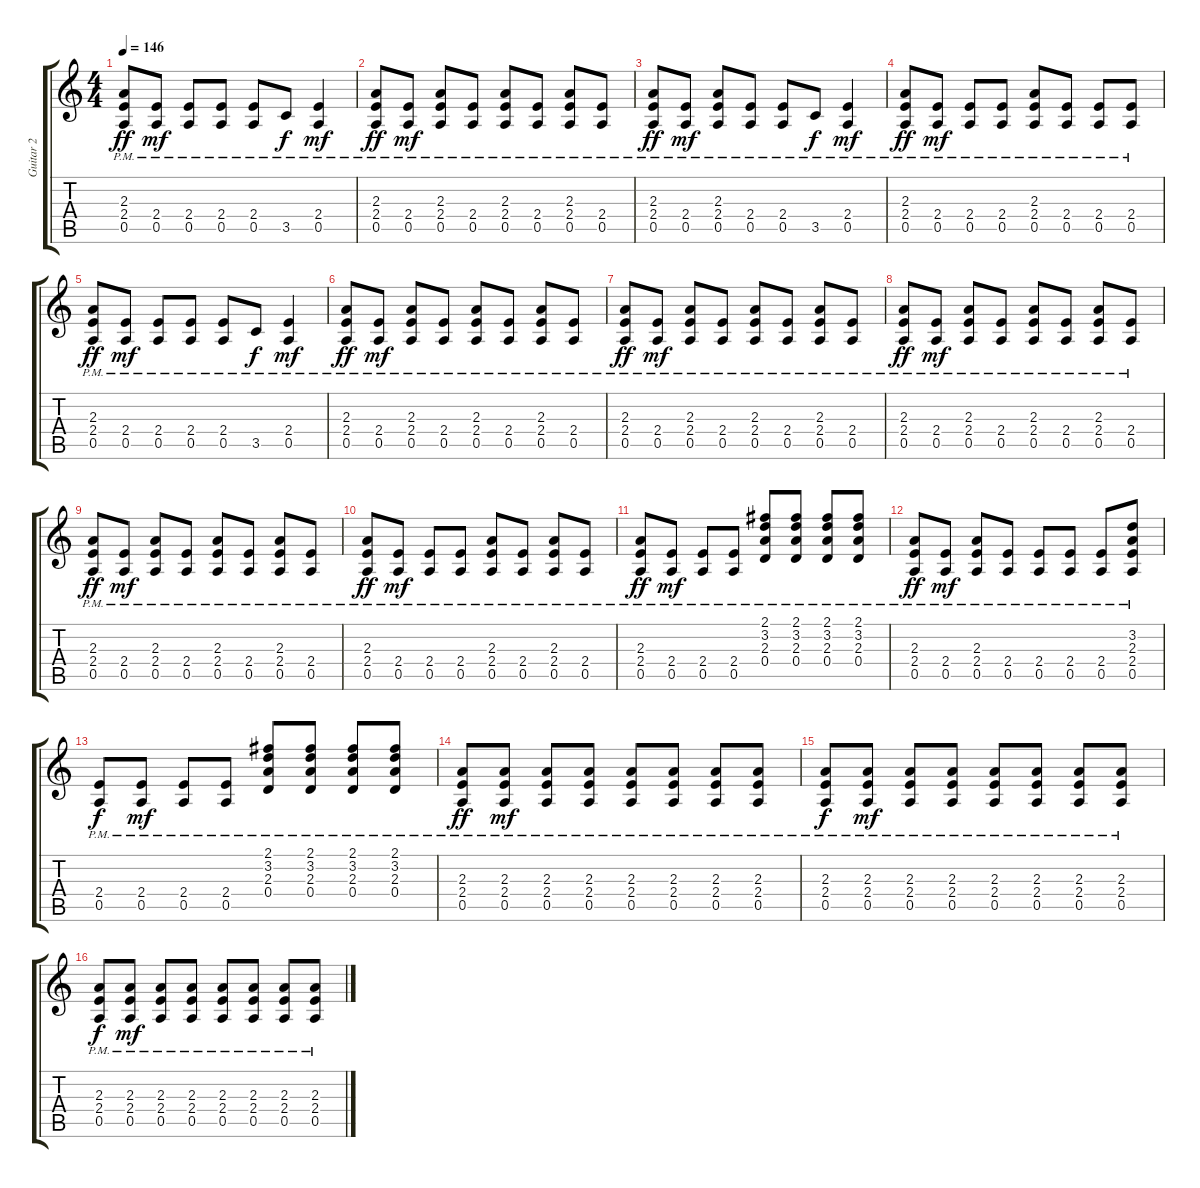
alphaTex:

\track ("Guitar 2" "Guitar 2") {instrument electricguitarjazz}
\staff {score tabs}
\tuning (E4 B3 G3 D3 A2 E2) {hide}
\ts (4 4)
\tempo 146
\clef g2
\ks c
(2.3{pm} 2.4{pm} 0.5{pm}).8{dy ff} (2.4{pm} 0.5{pm}).8{dy mf} (2.4{pm} 0.5{pm}).8 (2.4{pm} 0.5{pm}).8 (2.4{pm} 0.5{pm}).8 3.5{pm}.8{dy f} (2.4{pm} 0.5{pm}).4{dy mf} |
(2.3{pm} 2.4{pm} 0.5{pm}).8{dy ff} (2.4{pm} 0.5{pm}).8{dy mf} (2.3{pm} 2.4{pm} 0.5{pm}).8 (2.4{pm} 0.5{pm}).8 (2.3{pm} 2.4{pm} 0.5{pm}).8 (2.4{pm} 0.5{pm}).8 (2.3{pm} 2.4{pm} 0.5{pm}).8 (2.4{pm} 0.5{pm}).8 |
(2.3{pm} 2.4{pm} 0.5{pm}).8{dy ff} (2.4{pm} 0.5{pm}).8{dy mf} (2.3{pm} 2.4{pm} 0.5{pm}).8 (2.4{pm} 0.5{pm}).8 (2.4{pm} 0.5{pm}).8 3.5{pm}.8{dy f} (2.4{pm} 0.5{pm}).4{dy mf} |
(2.3{pm} 2.4{pm} 0.5{pm}).8{dy ff} (2.4{pm} 0.5{pm}).8{dy mf} (2.4{pm} 0.5{pm}).8 (2.4{pm} 0.5{pm}).8 (2.3{pm} 2.4{pm} 0.5{pm}).8 (2.4{pm} 0.5{pm}).8 (2.4{pm} 0.5{pm}).8 (2.4{pm} 0.5{pm}).8 |
(2.3{pm} 2.4{pm} 0.5{pm}).8{dy ff} (2.4{pm} 0.5{pm}).8{dy mf} (2.4{pm} 0.5{pm}).8 (2.4{pm} 0.5{pm}).8 (2.4{pm} 0.5{pm}).8 3.5{pm}.8{dy f} (2.4{pm} 0.5{pm}).4{dy mf} |
(2.3{pm} 2.4{pm} 0.5{pm}).8{dy ff} (2.4{pm} 0.5{pm}).8{dy mf} (2.3{pm} 2.4{pm} 0.5{pm}).8 (2.4{pm} 0.5{pm}).8 (2.3{pm} 2.4{pm} 0.5{pm}).8 (2.4{pm} 0.5{pm}).8 (2.3{pm} 2.4{pm} 0.5{pm}).8 (2.4{pm} 0.5{pm}).8 |
(2.3{pm} 2.4{pm} 0.5{pm}).8{dy ff} (2.4{pm} 0.5{pm}).8{dy mf} (2.3{pm} 2.4{pm} 0.5{pm}).8 (2.4{pm} 0.5{pm}).8 (2.3{pm} 2.4{pm} 0.5{pm}).8 (2.4{pm} 0.5{pm}).8 (2.3{pm} 2.4{pm} 0.5{pm}).8 (2.4{pm} 0.5{pm}).8 |
(2.3{pm} 2.4{pm} 0.5{pm}).8{dy ff} (2.4{pm} 0.5{pm}).8{dy mf} (2.3{pm} 2.4{pm} 0.5{pm}).8 (2.4{pm} 0.5{pm}).8 (2.3{pm} 2.4{pm} 0.5{pm}).8 (2.4{pm} 0.5{pm}).8 (2.3{pm} 2.4{pm} 0.5{pm}).8 (2.4{pm} 0.5{pm}).8 |
(2.3{pm} 2.4{pm} 0.5{pm}).8{dy ff} (2.4{pm} 0.5{pm}).8{dy mf} (2.3{pm} 2.4{pm} 0.5{pm}).8 (2.4{pm} 0.5{pm}).8 (2.3{pm} 2.4{pm} 0.5{pm}).8 (2.4{pm} 0.5{pm}).8 (2.3{pm} 2.4{pm} 0.5{pm}).8 (2.4{pm} 0.5{pm}).8 |
(2.3{pm} 2.4{pm} 0.5{pm}).8{dy ff} (2.4{pm} 0.5{pm}).8{dy mf} (2.4{pm} 0.5{pm}).8 (2.4{pm} 0.5{pm}).8 (2.3{pm} 2.4{pm} 0.5{pm}).8 (2.4{pm} 0.5{pm}).8 (2.3{pm} 2.4{pm} 0.5{pm}).8 (2.4{pm} 0.5{pm}).8 |
(2.3{pm} 2.4{pm} 0.5{pm}).8{dy ff} (2.4{pm} 0.5{pm}).8{dy mf} (2.4{pm} 0.5{pm}).8 (2.4{pm} 0.5{pm}).8 (2.1{pm} 3.2{pm} 2.3{pm} 0.4{pm}).8 (2.1{pm} 3.2{pm} 2.3{pm} 0.4{pm}).8 (2.1{pm} 3.2{pm} 2.3{pm} 0.4{pm}).8 (2.1{pm} 3.2{pm} 2.3{pm} 0.4{pm}).8 |
(2.3{pm} 2.4{pm} 0.5{pm}).8{dy ff} (2.4{pm} 0.5{pm}).8{dy mf} (2.3{pm} 2.4{pm} 0.5{pm}).8 (2.4{pm} 0.5{pm}).8 (2.4{pm} 0.5{pm}).8 (2.4{pm} 0.5{pm}).8 (2.4{pm} 0.5{pm}).8 (3.2{pm} 2.3{pm} 2.4{pm} 0.5{pm}).8 |
(2.4{pm} 0.5{pm}).8{dy f} (2.4{pm} 0.5{pm}).8{dy mf} (2.4{pm} 0.5{pm}).8 (2.4{pm} 0.5{pm}).8 (2.1{pm} 3.2{pm} 2.3{pm} 0.4{pm}).8 (2.1{pm} 3.2{pm} 2.3{pm} 0.4{pm}).8 (2.1{pm} 3.2{pm} 2.3{pm} 0.4{pm}).8 (2.1{pm} 3.2{pm} 2.3{pm} 0.4{pm}).8 |
(2.3{pm} 2.4{pm} 0.5{pm}).8{dy ff} (2.3{pm} 2.4{pm} 0.5{pm}).8{dy mf} (2.3{pm} 2.4{pm} 0.5{pm}).8 (2.3{pm} 2.4{pm} 0.5{pm}).8 (2.3{pm} 2.4{pm} 0.5{pm}).8 (2.3{pm} 2.4{pm} 0.5{pm}).8 (2.3{pm} 2.4{pm} 0.5{pm}).8 (2.3{pm} 2.4{pm} 0.5{pm}).8 |
(2.3{pm} 2.4{pm} 0.5{pm}).8{dy f} (2.3{pm} 2.4{pm} 0.5{pm}).8{dy mf} (2.3{pm} 2.4{pm} 0.5{pm}).8 (2.3{pm} 2.4{pm} 0.5{pm}).8 (2.3{pm} 2.4{pm} 0.5{pm}).8 (2.3{pm} 2.4{pm} 0.5{pm}).8 (2.3{pm} 2.4{pm} 0.5{pm}).8 (2.3{pm} 2.4{pm} 0.5{pm}).8 |
(2.3{pm} 2.4{pm} 0.5{pm}).8{dy f} (2.3{pm} 2.4{pm} 0.5{pm}).8{dy mf} (2.3{pm} 2.4{pm} 0.5{pm}).8 (2.3{pm} 2.4{pm} 0.5{pm}).8 (2.3{pm} 2.4{pm} 0.5{pm}).8 (2.3{pm} 2.4{pm} 0.5{pm}).8 (2.3{pm} 2.4{pm} 0.5{pm}).8 (2.3{pm} 2.4{pm} 0.5{pm}).8
